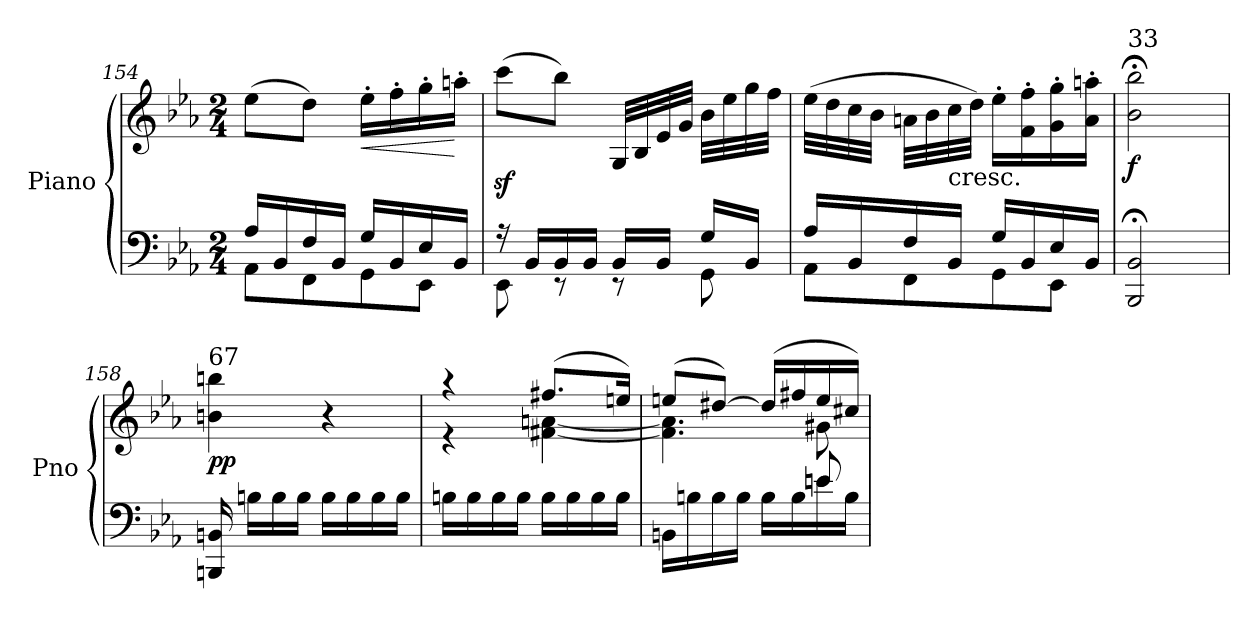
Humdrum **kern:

**kern	**kern	**dynam
*part1	*part1	*part1
*staff2	*staff1	*staff1/2
*I"Piano	*	*
*I'Pno	*	*
*clefF4	*clefG2	*
*k[b-e-a-]	*k[b-e-a-]	*
*E-:	*E-:	*
*M2/4	*M2/4	*
=154	=154	=154
*^	*	*
16A-/LL	8AA-\L	(8ee-\L	.
16BB-/	.	.	.
16F/	8FF\	8dd\J)	.
16BB-/JJ	.	.	.
!	!	!	!LO:HP:b
16G/LL	8GG\	16ee-'\LL	<
16BB-/	.	16ff'\	.
16E-/	8EE-\J	16gg'\	.
16BB-/JJ	.	16aan'\JJ	[
!!LO:PB:g=z
=155	=155	=155	=155
16r	8EE-\	(8cccz<\L	.
16BB-/LL	.	.	.
16BB-/	8rEE	8bb-\J)	.
16BB-/JJ	.	.	.
16BB-/LL	8rEE	32G/LLL	.
.	.	32B-/	.
16BB-/JJ	.	32e-/	.
.	.	32g/JJJ	.
!	!	!	!LO:DY:a=2
!	!	!	!LO:DY:n=1:b=2
16G/LL	8GG\	32b-\LLL	sf sf
.	.	32ee-\	.
16BB-/JJ	.	32gg\	.
.	.	32ff\JJJ	.
=156	=156	=156	=156
16A-/LL	8AA-\L	(32ee-\LLL	.
.	.	32dd\	.
16BB-/	.	32cc\	.
.	.	32b-\JJJ	.
16F/	8FF\	32an\LLL	.
.	.	32b-\	.
!	!	!LO:TX:b:t=cresc.	!
16BB-/JJ	.	32cc\	.
.	.	32dd\JJJ)	.
16G/LL	8GG\	16ee-'\LL	.
16BB-/	.	16f\' 16ff\'	.
16E-/	8EE-\J	16g\' 16gg\'	.
16BB-/JJ	.	16a\' 16aan\'JJ	.
*v	*v	*	*
=157	=157	=157
!	!LO:TX:a:t=33	!
!	!	!LO:DY:b
2BBB-/;< 2BB-/;<	2b-\;< 2bb-\;<	f
=158	=158	=158
!	!LO:TX:a:t=67	!
!	!	!LO:DY:b
16BBBn/ 16BBn/	4bn\ 4bbn\	pp
16Bn\LL	.	.
16B\	.	.
16B\JJ	.	.
16B\LL	4r	.
16B\	.	.
16B\	.	.
16B\JJ	.	.
!!LO:PB:g=z
=159	=159	=159
*	*^	*
16Bn\LL	4r	4r	.
16B\	.	.	.
16B\	.	.	.
16B\JJ	.	.	.
16B\LL	(8.ff#X/L	[4f#X\ [4an\	.
16B\	.	.	.
16B\	.	.	.
16B\JJ	16een/Jk)	.	.
!!LO:PB:g=z	!!
=160	=160	=160	=160
*^	*	*	*
16BBn\LL	4.ryy	(8een/L	4.f#\] 4.a\]	.
16Bn\	.	.	.	.
16B\	.	[8dd#X/J)	.	.
16B\JJ	.	.	.	.
16B\LL	.	(16dd#/LL]	.	.
16B\	.	16ff#X/	.	.
16e\	8en/	16ee/	8g#X\	.
16B\JJ	.	16cc#X/JJ)	.	.
*v	*v	*	*	*
*	*v	*v	*
=	=	=
*-	*-	*-
